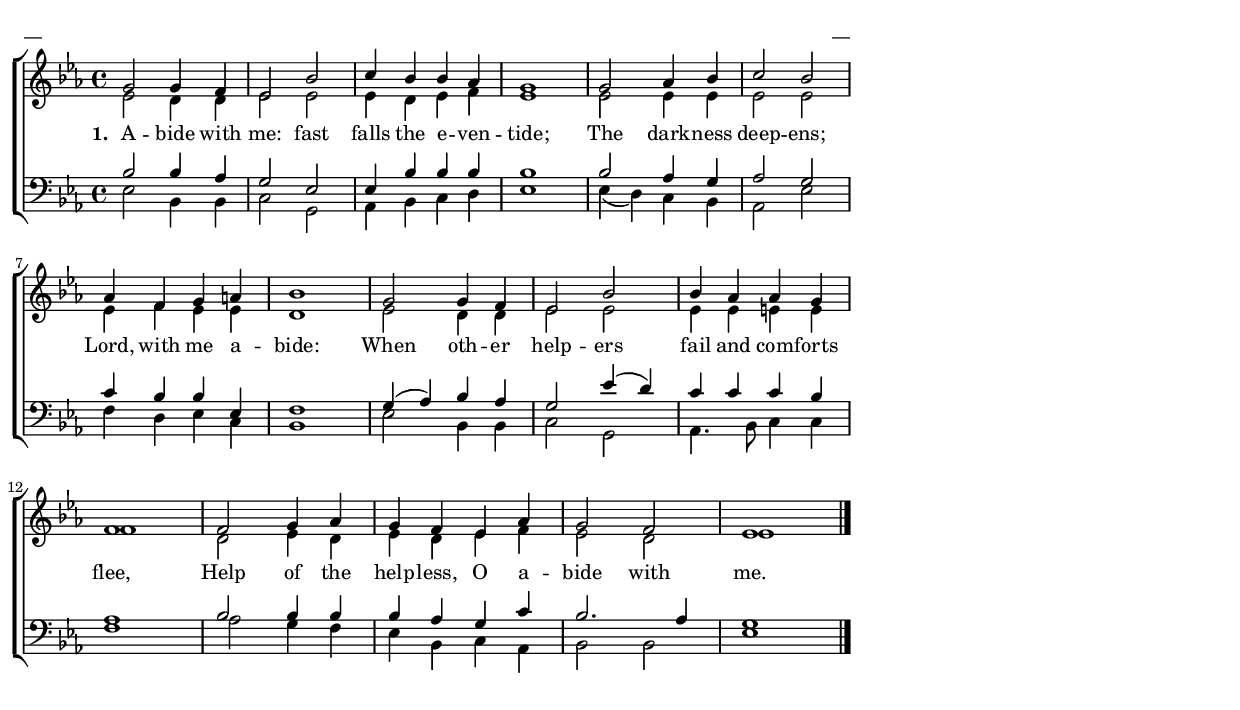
\version "2.13.16"
%\header {
%    title = "Abide with me"
%}
%http://www.geoffhorton.com/hymns/indexbytitle.html
#(set-global-staff-size 16)
\paper {
line-width = 14\cm
left-margin = 0.4\cm
between-system-padding = 0.1\cm
between-system-space = 0.1\cm
}
\layout {
indent = #0
ragged-last = ##f
}

\include "english.ly"

voiceA = \relative c'' {
  \clef "treble"  
  \key ef \major
  \time 4/4
  g2 g4 f | 
  ef2 bf' | 
  c4 bf bf af |
  g1 |
  g2 af4 bf |
  c2 bf |
  af4 f g a |
  bf1 |
  g2 g4 f |
  ef2 bf' | 
  bf4 af af g |
  f1 |
  f2 g4 af |
  g f ef af |
  g2 f | 
  ef1 \bar "|."
}


voiceB = \relative c' {
  \clef "treble"  
  \key ef \major
  \time 4/4
  ef2 d4 d |
  ef2 ef |
  ef4 d ef f |
  ef1 |
  ef2 ef4 ef |
  ef2 ef |
  ef4 f ef ef |
  d1 |
  ef2 d4 d | 
  ef2 ef |
  ef4 ef e e |
  f1 |
  d2 ef4 d |
  ef d ef f |
  ef2 d |
  ef1
}

voiceC = \relative c' {
  \clef "bass" 
  \key ef \major
  \time 4/4
  bf2 bf4 af |
  g2 ef |
  ef4 bf' bf bf |
  bf1 |
  bf2 af4 g |
  af2 g |
  c4 bf bf ef, |
  f1 |
  g4( af) bf af |
  g2 ef'4( d) |
  c4 c c bf |
  af1 |
  bf2 bf4 bf |
  bf af g c |
  bf2. af4 |
  g1
}

voiceD = \relative c {
  \clef "bass"  
  \key ef \major
  \time 4/4
  ef2 bf4 bf |
  c2 g |
  af4 bf c d |
  ef1 |
  ef4( d) c bf |
  af2 ef' |
  f4 d ef c |
  bf1 |
  ef2 bf4 bf |
  c2 g |
  af4. bf8 c4 c |
  f1 |
  af2 g4 f |
  ef bf c af |
  bf2 bf |
  ef1
}

lyricA = \lyricmode {
  \set stanza = "1. "
  A -- bide with me: fast falls the e -- ven -- tide;
  The dark -- ness deep -- ens; Lord, with me a -- bide:
  When oth -- er help -- ers fail and com -- forts flee,
  Help of the help -- less, O a -- bide with me.
}




fullScore = <<
\new ChoirStaff <<
\new Staff = "upper" {<<
\new Voice = "voiceA" { \voiceOne \autoBeamOff \voiceA }
\new Voice = "voiceB" { \voiceTwo \autoBeamOff \voiceB }
>>}
\new Lyrics \lyricsto "voiceA" \lyricA
\new Staff = "lower" {<<
\new Voice = "voiceC" { \voiceThree \autoBeamOff \voiceC }
\new Voice = "voiceD" { \voiceFour \autoBeamOff \voiceD }
>>}
>>
>>




\score {
\fullScore
\header { piece = "__" opus = "__" }
}
\markup { \with-color #(x11-color 'white) \sans \smaller  "__" }
\score {
\unfoldRepeats
\fullScore
\midi {
\context { \Staff \remove "Staff_performer" }
\context { \Voice \consists "Staff_performer" }
}
}




